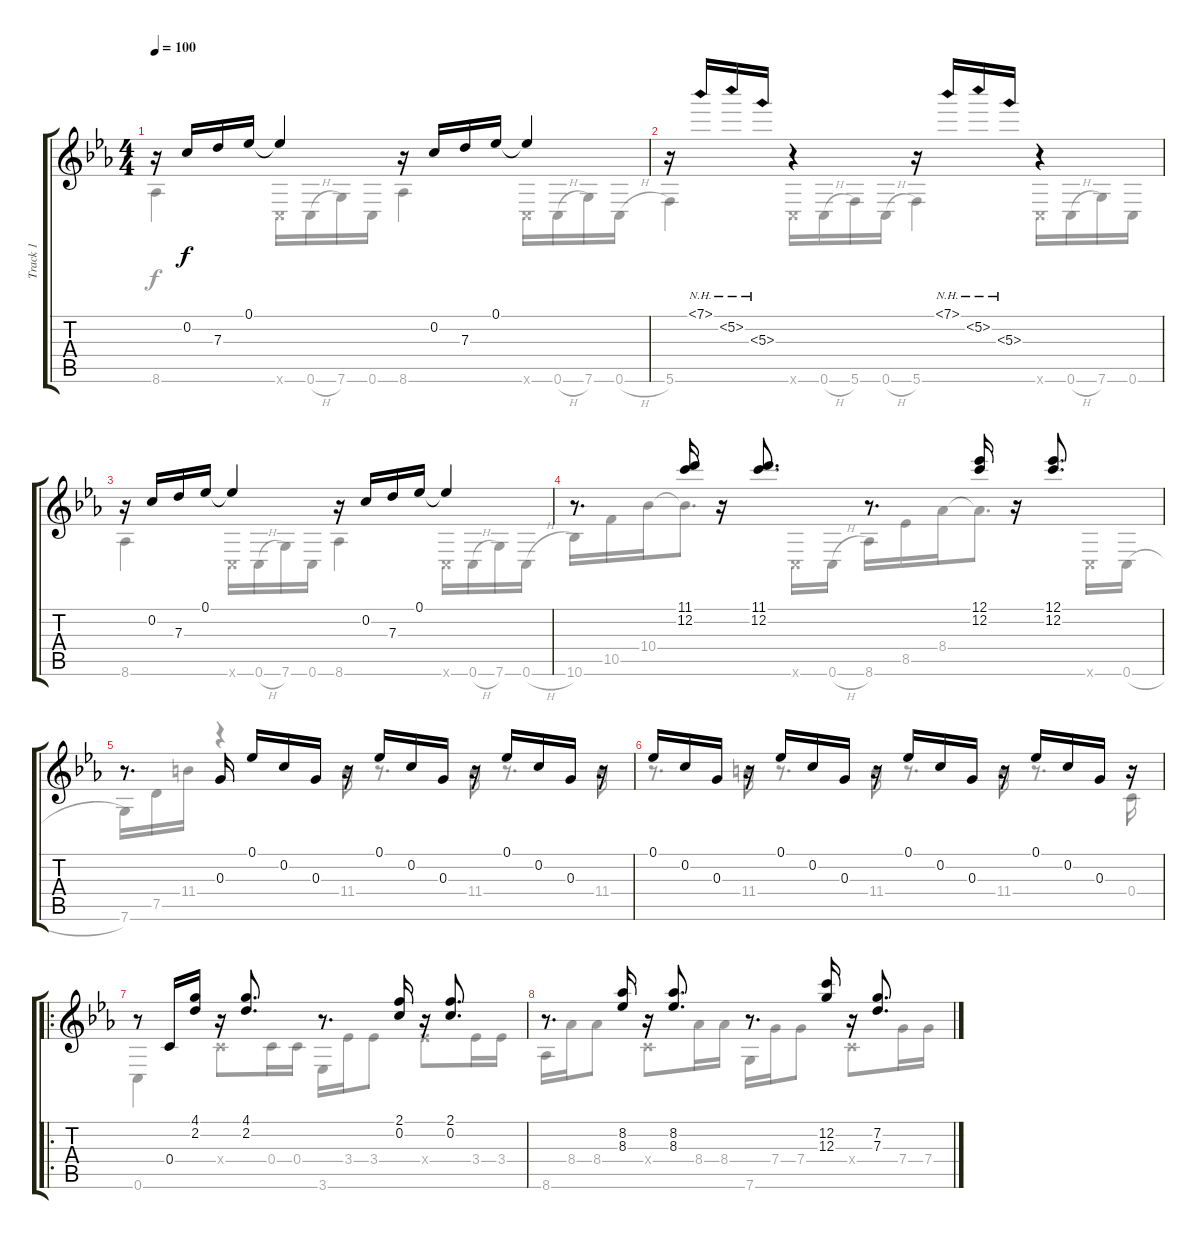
\track ("Track 1" "Track 1") {instrument acousticguitarsteel}
\staff {score tabs}
\tuning (Eb4 C4 G3 C3 G2 C2) {hide}
\voice
\ts (4 4)
\tempo 100
\clef g2
\ks cminor
r.16{dy f} 0.2.16 7.3.16 0.1.16 0.1{t}.4 r.16 0.2.16 7.3.16 0.1.16 0.1{t}.4 |
r.16 7.1{nh}.16 5.2{nh}.16 5.3{nh}.16 r.4 r.16 7.1{nh}.16 5.2{nh}.16 5.3{nh}.16 r.4 |
r.16 0.2.16 7.3.16 0.1.16 0.1{t}.4 r.16 0.2.16 7.3.16 0.1.16 0.1{t}.4 |
r.8{d} (11.1 12.2).16 r.16 (11.1 12.2).8{d} r.8{d} (12.1 12.2).16 r.16 (12.1 12.2).8{d} |
r.8{d} 0.3.16 0.1.16 0.2.16 0.3.16 r.16 0.1.16 0.2.16 0.3.16 r.16 0.1.16 0.2.16 0.3.16 r.16 |
0.1.16 0.2.16 0.3.16 r.16 0.1.16 0.2.16 0.3.16 r.16 0.1.16 0.2.16 0.3.16 r.16 0.1.16 0.2.16 0.3.16 r.16 |
\ro
r.8 0.4.16 (4.1 2.2).16 r.16 (4.1 2.2).8{d} r.8{d} (2.1 0.2).16 r.16 (2.1 0.2).8{d} |
r.8{d} (8.2 8.3).16 r.16 (8.2 8.3).8{d} r.8{d} (12.2 12.3).16 r.16 (7.2 7.3).8{d}
\voice
\clef g2
\ottava regular
\simile none
\ks cminor
8.6.4{dy f} 0.6{x}.16 0.6{h}.16 7.6.16 0.6.16 8.6.4 0.6{x}.16 0.6{h}.16 7.6.16 0.6{h}.16 |
5.6.4 0.6{x}.16 0.6{h}.16 5.6.16 0.6{h}.16 5.6.4 0.6{x}.16 0.6{h}.16 7.6.16 0.6.16 |
8.6.4 0.6{x}.16 0.6{h}.16 7.6.16 0.6.16 8.6.4 0.6{x}.16 0.6{h}.16 7.6.16 0.6{h}.16 |
10.6.16 10.5.16 10.4.16 10.4{t}.8{d} 0.6{x}.16 0.6{h}.16 8.6.16 8.5.16 8.4.16 8.4{t}.8{d} 0.6{x}.16 0.6{h}.16 |
7.6.16 7.5.16 11.4.16 r.4 11.4.16 r.8{d} 11.4.16 r.8{d} 11.4.16 |
r.8{d} 11.4.16 r.8{d} 11.4.16 r.8{d} 11.4.16 r.8{d} 0.4.16 |
0.6.4 0.4{x}.8 0.4.16 0.4.16 3.6.16 3.4.16 3.4.8 3.4{x}.8 3.4.16 3.4.16 |
8.6.16 8.4.16 8.4.8 0.4{x}.8 8.4.16 8.4.16 7.6.16 7.4.16 7.4.8 0.4{x}.8 7.4.16 7.4.16
